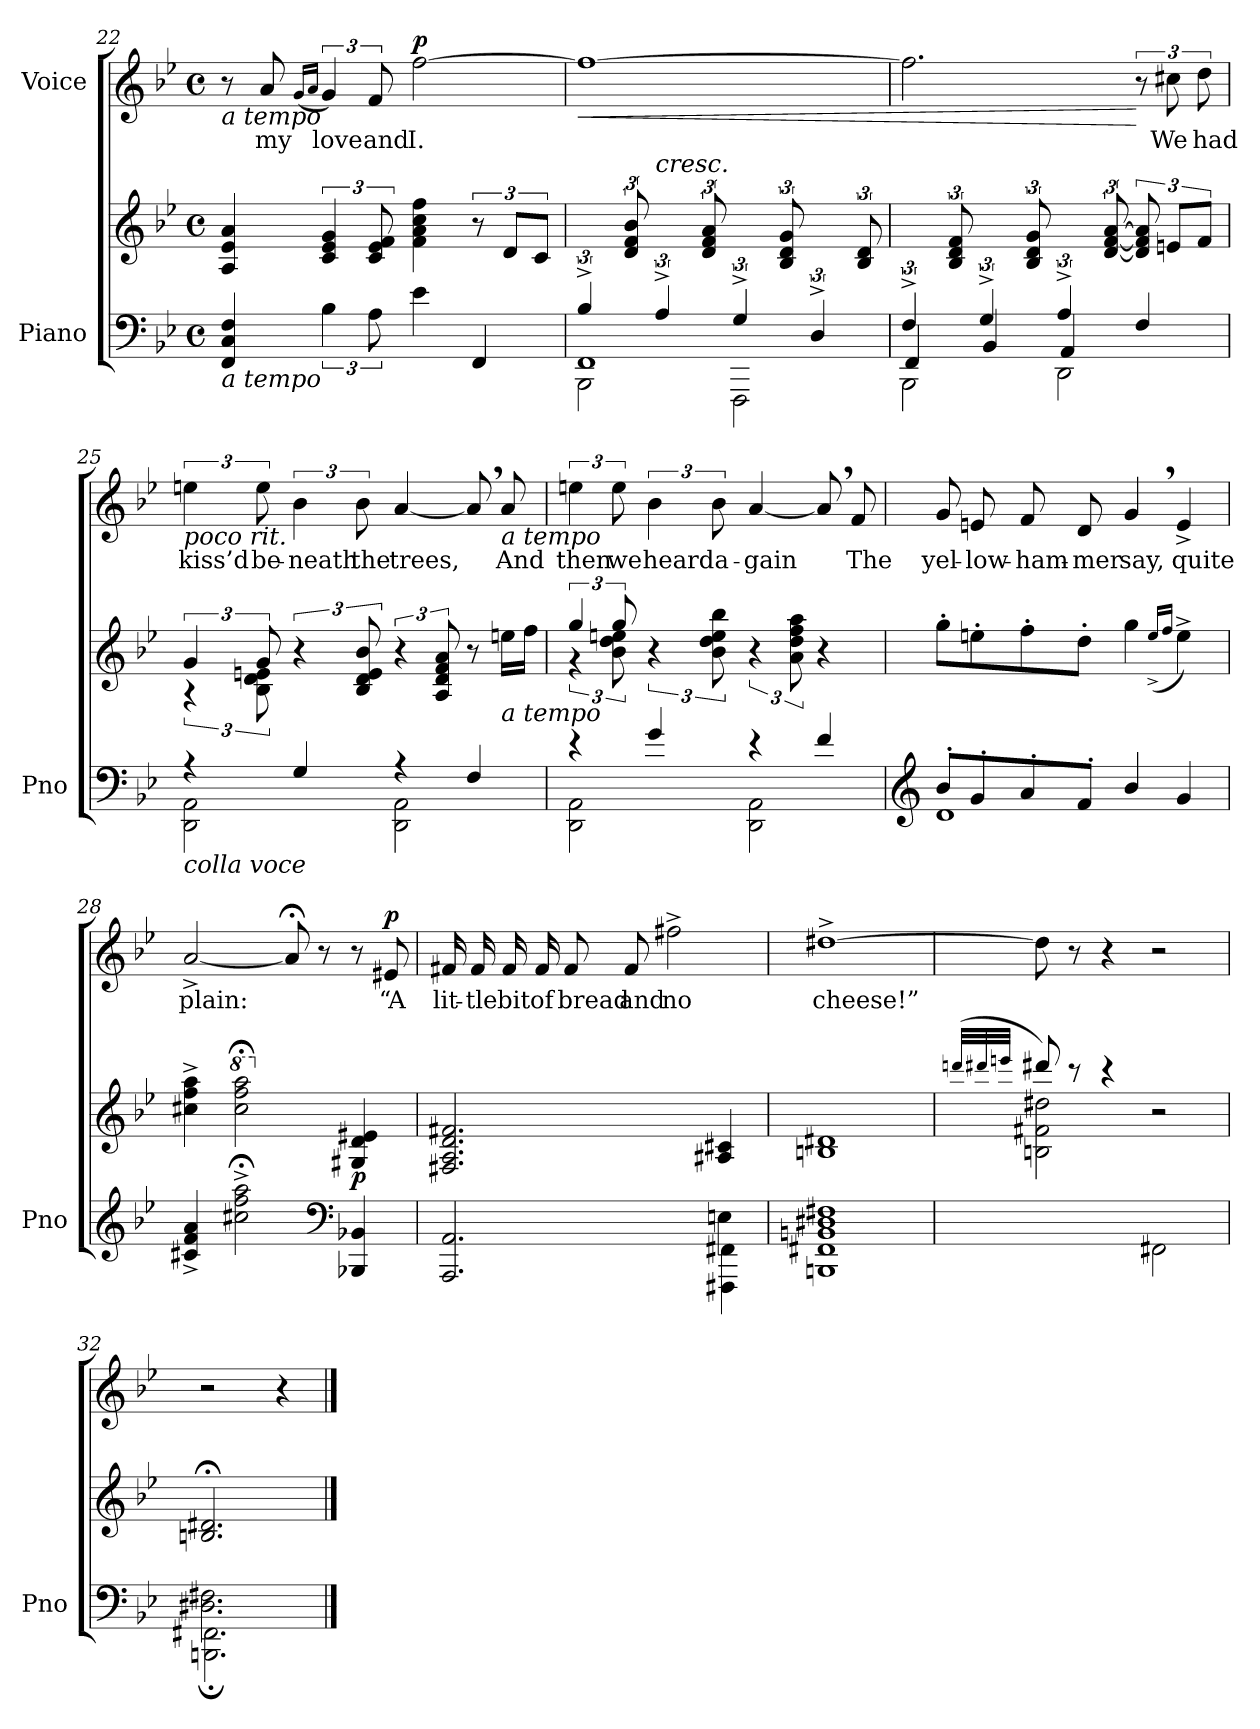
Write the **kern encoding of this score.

**kern	**kern	**dynam	**kern	**text	**dynam
*part2	*part2	*part2	*part1	*part1	*part1
*staff3	*staff2	*staff2/3	*staff1	*staff1	*staff1
*I"Piano	*	*	*I"Voice	*	*
*I'Pno	*	*	*	*	*
*clefF4	*clefG2	*	*clefG2	*	*
*k[b-e-]	*k[b-e-]	*	*k[b-e-]	*	*
*M4/4	*M4/4	*	*M4/4	*	*
*met(c)	*met(c)	*	*met(c)	*	*
=22	=22	=22	=22	=22	=22
!	!	!	!LO:TX:b:i:t=a tempo	!	!
!LO:TX:b:i:t=a tempo	!	!	!	!	!
4FF/ 4C/ 4F/	4A/ 4e-/ 4a/	.	8r	.	.
!	!	!	!	!LO:LY:b	!
.	.	.	8a/	my	.
.	.	.	(16qg/LL	.	.
.	.	.	16qa/JJ	.	.
!	!	!	!	!LO:LY:b	!
6B-\	6c/ 6e-/ 6g/	.	6g/)	love	.
!	!	!	!	!LO:LY:b	!
12A\	12c/ 12e-/ 12f/	.	12f/	and	.
!	!	!	!	!LO:LY:b	!LO:DY:a
4e-\	4f\ 4a\ 4cc\ 4ff\	.	[2ff\	I.	p
4FF/	12r	.	.	.	.
.	12d/L	.	.	.	.
.	12c/J	.	.	.	.
!!LO:LB:g=z
=23	=23	=23	=23	=23	=23
*^	*	*	*	*	*
*	*^	*	*	*	*	*
!	!	!	!	!	!	!	!LO:HP:b
(6B-^>/	1FF	2BBB-\	6ryy	.	1ff_	.	<
12ryy	.	.	12d/ 12f/ 12b-/)	.	.	.	.
!	!	!	!LO:TX:a:i:t=cresc.	!	!	!	!
(6A^>/	.	.	6ryy	.	.	.	.
12ryy	.	.	12d/ 12f/ 12a/)	.	.	.	.
(6G^>/	.	2FFF\	6ryy	.	.	.	.
12ryy	.	.	12B-/ 12d/ 12g/)	.	.	.	.
(6D^>/	.	.	6ryy	.	.	.	.
12ryy	.	.	12B-/ 12d/)	.	.	.	.
=24	=24	=24	=24	=24	=24	=24	=24
(6F^>/	4FF/	2BBB-\	6ryy	.	2.ff\]	.	.
12ryy	.	.	12B-/ 12d/ 12f/)	.	.	.	.
(6G^>/	4BB-/	.	6ryy	.	.	.	.
12ryy	.	.	12B-/ 12d/ 12g/)	.	.	.	.
(6A^>/	4AA/	2DD\	6ryy	.	.	.	.
3ryy	.	.	[12d/ [>12f/ [12a/)	.	.	.	.
.	4F/	.	12d/] 12f/] 12a/]	.	12r	.	[
!	!	!	!	!	!	!LO:LY:b	!
.	.	.	12en/L	.	12cc#X\	We	.
!	!	!	!	!	!	!LO:LY:b	!
.	.	.	12f/J	.	12dd\	had	.
*	*v	*v	*	*	*	*	*
!!LO:PB:g=z
=25	=25	=25	=25	=25	=25	=25
*	*	*^	*	*	*	*
!	!	!	!	!	!LO:TX:b:i:t=poco rit.	!	!
!LO:TX:b:i:t=colla voce	!	!	!	!	!	!	!
!	!	!	!	!	!	!LO:LY:b	!
4r	2DD\ 2AA\	6g/	6r	.	6een\	kiss’d	.
!	!	!	!	!	!	!LO:LY:b	!
.	.	12g/	12B-\ 12d\ 12en\	.	12ee\	be-	.
!	!	!	!	!	!	!LO:LY:b	!
4G/	.	6r	2.ryy	.	6b-\	-neath	.
!	!	!	!	!	!	!LO:LY:b	!
.	.	12B-/ 12d/ 12e/ 12b-/	.	.	12b-\	the	.
!	!	!	!	!	!	!LO:LY:b	!
4r	2DD\ 2AA\	6r	.	.	[4a/	trees,	.
.	.	12A/ 12d/ 12f/ 12a/	.	.	.	.	.
4F/	.	8r	.	.	8a,/]	.	.
!	!	!	!	!	!LO:TX:b:i:t=a tempo	!	!
!	!	!LO:TX:b:i:t=a tempo	!	!	!	!	!
!	!	!	!	!	!	!LO:LY:b	!
.	.	16een\LL	.	.	8a/	And	.
.	.	16ff\JJ	.	.	.	.	.
=26	=26	=26	=26	=26	=26	=26	=26
!	!	!	!	!	!	!LO:LY:b	!
4r	2DD\ 2AA\	6gg/	6r	.	6een\	then	.
!	!	!	!	!	!	!LO:LY:b	!
.	.	12gg/	12b-\ 12dd\ 12een\	.	12ee\	we	.
!	!	!	!	!	!	!LO:LY:b	!
4g/	.	6r	2.ryy	.	6b-\	heard	.
!	!	!	!	!	!	!LO:LY:b	!
.	.	12b-\ 12dd\ 12ee\ 12bb-\	.	.	12b-\	a-	.
!	!	!	!	!	!	!LO:LY:b	!
4r	2DD\ 2AA\	6r	.	.	[4a/	-gain	.
.	.	12a\ 12dd\ 12ff\ 12aa\	.	.	.	.	.
4f/	.	4r	.	.	8a,/]	.	.
!	!	!	!	!	!	!LO:LY:b	!
.	.	.	.	.	8f/	The	.
*	*	*v	*v	*	*	*	*
!!LO:LB:g=z
=27	=27	=27	=27	=27	=27	=27
*clefG2	*	*	*	*	*	*
!	!	!	!	!	!LO:LY:b	!
8b-'>/L	1d	8gg'\L	.	8g/	yel-	.
!	!	!	!	!	!LO:LY:b	!
8g'>/	.	8een'\	.	8en/	-low-	.
!	!	!	!	!	!LO:LY:b	!
8a'>/	.	8ff'\	.	8f/	-ham-	.
!	!	!	!	!	!LO:LY:b	!
8f'>/J	.	8dd'\J	.	8d/	-mer	.
!	!	!	!	!	!LO:LY:b	!
4b-/	.	4gg\	.	4g,/	say,	.
.	.	(16qee^/LL	.	.	.	.
.	.	16qff/JJ	.	.	.	.
!	!	!	!	!	!LO:LY:b	!
4g/	.	4ee^\)	.	4e^>/	quite	.
*v	*v	*	*	*	*	*
=28	=28	=28	=28	=28	=28
!	!	!	!	!LO:LY:b	!
4c#X/^> 4f/^> 4a/^>	4cc#X\^ 4ff\^ 4aa\^	.	[2a^>/	plain:	.
*	*8va	*	*	*	*
2cc#X\;^> 2ff\;^> 2aa\;^>	2ccc#\; 2fff\; 2aaa\;	.	.	.	.
.	.	.	8a;</]	.	.
.	.	.	8r	.	.
*clefF4	*	*	*	*	*
*	*X8va	*	*	*	*
!	!	!LO:DY:b	!	!	!
4BBB-X/ 4BB-X/	4G#X/ 4d/ 4e#X/	p	8r	.	.
!	!	!	!	!LO:LY:b	!LO:DY:a
.	.	.	8e#X/	“A	p
!!LO:LB:g=z
=29	=29	=29	=29	=29	=29
*^	*	*	*	*	*
!	!	!	!	!	!LO:LY:b	!
2.ryy	2.AAA/ 2.AA/	2.F#X/ 2.A/ 2.d/ 2.f#X/	.	16f#X/	lit-	.
!	!	!	!	!	!LO:LY:b	!
.	.	.	.	16f#/	-tle	.
!	!	!	!	!	!LO:LY:b	!
.	.	.	.	16f#/	bit	.
!	!	!	!	!	!LO:LY:b	!
.	.	.	.	16f#/	of	.
!	!	!	!	!	!LO:LY:b	!
.	.	.	.	8f#/	bread	.
!	!	!	!	!	!LO:LY:b	!
.	.	.	.	8f#/	and	.
!	!	!	!	!	!LO:LY:b	!
.	.	.	.	2ff#X^\	no	.
4En\	4FFF#X\ 4FF#X\	4A#X/ 4c#X/	.	.	.	.
=30	=30	=30	=30	=30	=30	=30
!	!	!	!	!	!LO:LY:b	!
1BBn 1D#X 1F#X	1BBBn 1FF#X	1Bn 1d#X	.	[1dd#X^	cheese!”	.
*v	*v	*	*	*	*	*
!!LO:LB:g=z
=31	=31	=31	=31	=31	=31
.	(>32qdddn/LLL	.	.	.	.
.	32qddd#X/	.	.	.	.
.	32qeeen/JJJ	.	.	.	.
*	*^	*	*	*	*
2ryy	8ddd#/)	2Bn\ 2f#X\ 2dd#X\	.	8dd#\]	.	.
.	8r	.	.	8r	.	.
.	4r	.	.	4r	.	.
2FF#X\	2r	2ryy	.	2r	.	.
*	*v	*v	*	*	*	*
=32	=32	=32	=32	=32	=32
*^	*	*	*	*	*
2.D#X\ 2.F#X\	2.BBBn\; 2.FF#X\;	2.Bn/;< 2.d#X/;<	.	2r	.	.
.	.	.	.	4r	.	.
*v	*v	*	*	*	*	*
==	==	==	==	==	==
*-	*-	*-	*-	*-	*-
